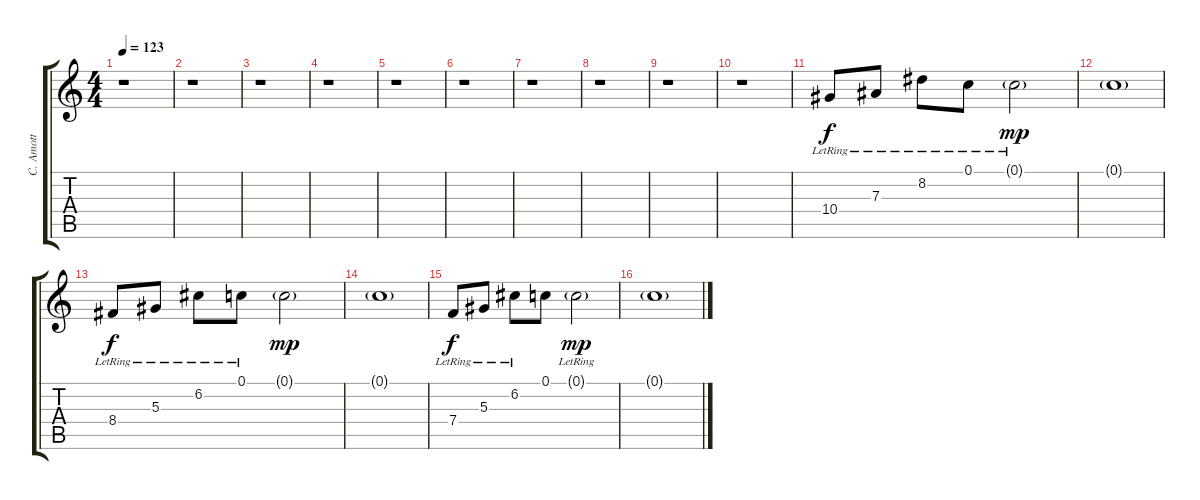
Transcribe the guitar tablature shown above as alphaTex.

\track ("C. Amott" "C. Amott") {instrument distortionguitar}
\staff {score tabs}
\tuning (C4 G3 Eb3 Bb2 F2 C2) {hide}
\ts (4 4)
\tempo 123
\clef g2
\ks c
r.1{dy f} |
r.1 |
r.1 |
r.1 |
r.1 |
r.1 |
r.1 |
r.1 |
r.1 |
r.1 |
10.4{lr}.8 7.3{lr}.8 8.2{lr}.8 0.1{lr}.8 0.1{g lr}.2{dy mp} |
0.1{g}.1 |
8.4{lr}.8{dy f} 5.3{lr}.8 6.2{lr}.8 0.1{lr}.8 0.1{g}.2{dy mp} |
0.1{g}.1 |
7.4{lr}.8{dy f} 5.3{lr}.8 6.2{lr}.8 0.1.8 0.1{g lr}.2{dy mp} |
0.1{g}.1
